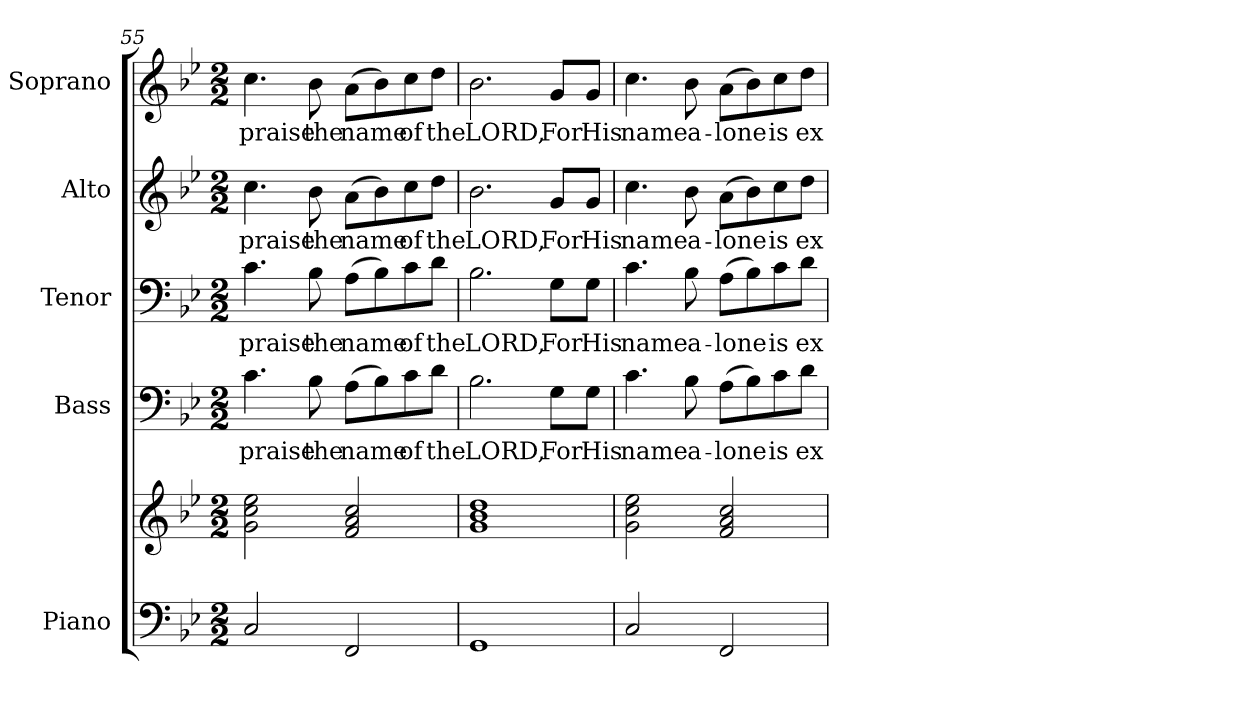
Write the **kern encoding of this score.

**kern	**kern	**kern	**text	**kern	**text	**kern	**text	**kern	**text
*part5	*part5	*part4	*part4	*part3	*part3	*part2	*part2	*part1	*part1
*staff6	*staff5	*staff4	*staff4	*staff3	*staff3	*staff2	*staff2	*staff1	*staff1
*I"Piano	*	*I"Bass	*	*I"Tenor	*	*I"Alto	*	*I"Soprano	*
*I'Pno.	*	*I'B.	*	*I'T.	*	*I'A.	*	*I'S.	*
!!LO:PB:g=z
*clefF4	*clefG2	*clefF4	*	*clefF4	*	*clefG2	*	*clefG2	*
*k[b-e-]	*k[b-e-]	*k[b-e-]	*	*k[b-e-]	*	*k[b-e-]	*	*k[b-e-]	*
*B-:	*B-:	*B-:	*	*B-:	*	*B-:	*	*B-:	*
*M2/2	*M2/2	*M2/2	*	*M2/2	*	*M2/2	*	*M2/2	*
=55	=55	=55	=55	=55	=55	=55	=55	=55	=55
!	!	!	!LO:LY:b:color=#000000	!	!	!	!	!	!
!	!	!	!	!	!LO:LY:b:color=#000000	!	!	!	!
!	!	!	!	!	!	!	!LO:LY:b:color=#000000	!	!
!	!	!	!	!	!	!	!	!	!LO:LY:b:color=#000000
2Ci/	2gi\ 2cci 2ee-i	4.ci\	praise	4.ci\	praise	4.cci\	praise	4.cci\	praise
!	!	!	!LO:LY:b:color=#000000	!	!	!	!	!	!
!	!	!	!	!	!LO:LY:b:color=#000000	!	!	!	!
!	!	!	!	!	!	!	!LO:LY:b:color=#000000	!	!
!	!	!	!	!	!	!	!	!	!LO:LY:b:color=#000000
.	.	8B-i\	the	8B-i\	the	8b-i\	the	8b-i\	the
!	!	!	!LO:LY:b:color=#000000	!	!	!	!	!	!
!	!	!	!	!	!LO:LY:b:color=#000000	!	!	!	!
!	!	!	!	!	!	!	!LO:LY:b:color=#000000	!	!
!	!	!	!	!	!	!	!	!	!LO:LY:b:color=#000000
2FFi/	2fi/ 2ai 2cci	(8Ai\L	name	(8Ai\L	name	(8ai\L	name	(8ai\L	name
.	.	8B-i\)	.	8B-i\)	.	8b-i\)	.	8b-i\)	.
!	!	!	!LO:LY:b:color=#000000	!	!	!	!	!	!
!	!	!	!	!	!LO:LY:b:color=#000000	!	!	!	!
!	!	!	!	!	!	!	!LO:LY:b:color=#000000	!	!
!	!	!	!	!	!	!	!	!	!LO:LY:b:color=#000000
.	.	8ci\	of	8ci\	of	8cci\	of	8cci\	of
!	!	!	!LO:LY:b:color=#000000	!	!	!	!	!	!
!	!	!	!	!	!LO:LY:b:color=#000000	!	!	!	!
!	!	!	!	!	!	!	!LO:LY:b:color=#000000	!	!
!	!	!	!	!	!	!	!	!	!LO:LY:b:color=#000000
.	.	8di\J	the	8di\J	the	8ddi\J	the	8ddi\J	the
=56	=56	=56	=56	=56	=56	=56	=56	=56	=56
!	!	!	!LO:LY:b:color=#000000	!	!	!	!	!	!
!	!	!	!	!	!LO:LY:b:color=#000000	!	!	!	!
!	!	!	!	!	!	!	!LO:LY:b:color=#000000	!	!
!	!	!	!	!	!	!	!	!	!LO:LY:b:color=#000000
1GGi	1gi 1b-i 1ddi	2.B-i\	LORD,	2.B-i\	LORD,	2.b-i\	LORD,	2.b-i\	LORD,
!	!	!	!LO:LY:b:color=#000000	!	!	!	!	!	!
!	!	!	!	!	!LO:LY:b:color=#000000	!	!	!	!
!	!	!	!	!	!	!	!LO:LY:b:color=#000000	!	!
!	!	!	!	!	!	!	!	!	!LO:LY:b:color=#000000
.	.	8Gi\L	For	8Gi\L	For	8gi/L	For	8gi/L	For
!	!	!	!LO:LY:b:color=#000000	!	!	!	!	!	!
!	!	!	!	!	!LO:LY:b:color=#000000	!	!	!	!
!	!	!	!	!	!	!	!LO:LY:b:color=#000000	!	!
!	!	!	!	!	!	!	!	!	!LO:LY:b:color=#000000
.	.	8Gi\J	His	8Gi\J	His	8gi/J	His	8gi/J	His
=57	=57	=57	=57	=57	=57	=57	=57	=57	=57
!	!	!	!LO:LY:b:color=#000000	!	!	!	!	!	!
!	!	!	!	!	!LO:LY:b:color=#000000	!	!	!	!
!	!	!	!	!	!	!	!LO:LY:b:color=#000000	!	!
!	!	!	!	!	!	!	!	!	!LO:LY:b:color=#000000
2Ci/	2gi\ 2cci 2ee-i	4.ci\	name	4.ci\	name	4.cci\	name	4.cci\	name
!	!	!	!LO:LY:b:color=#000000	!	!	!	!	!	!
!	!	!	!	!	!LO:LY:b:color=#000000	!	!	!	!
!	!	!	!	!	!	!	!LO:LY:b:color=#000000	!	!
!	!	!	!	!	!	!	!	!	!LO:LY:b:color=#000000
.	.	8B-i\	a-	8B-i\	a-	8b-i\	a-	8b-i\	a-
!	!	!	!LO:LY:b:color=#000000	!	!	!	!	!	!
!	!	!	!	!	!LO:LY:b:color=#000000	!	!	!	!
!	!	!	!	!	!	!	!LO:LY:b:color=#000000	!	!
!	!	!	!	!	!	!	!	!	!LO:LY:b:color=#000000
2FFi/	2fi/ 2ai 2cci	(8Ai\L	-lone	(8Ai\L	-lone	(8ai\L	-lone	(8ai\L	-lone
.	.	8B-i\)	.	8B-i\)	.	8b-i\)	.	8b-i\)	.
!	!	!	!LO:LY:b:color=#000000	!	!	!	!	!	!
!	!	!	!	!	!LO:LY:b:color=#000000	!	!	!	!
!	!	!	!	!	!	!	!LO:LY:b:color=#000000	!	!
!	!	!	!	!	!	!	!	!	!LO:LY:b:color=#000000
.	.	8ci\	is	8ci\	is	8cci\	is	8cci\	is
!	!	!	!LO:LY:b:color=#000000	!	!	!	!	!	!
!	!	!	!	!	!LO:LY:b:color=#000000	!	!	!	!
!	!	!	!	!	!	!	!LO:LY:b:color=#000000	!	!
!	!	!	!	!	!	!	!	!	!LO:LY:b:color=#000000
.	.	8di\J	ex	8di\J	ex	8ddi\J	ex	8ddi\J	ex
=	=	=	=	=	=	=	=	=	=
*-	*-	*-	*-	*-	*-	*-	*-	*-	*-
